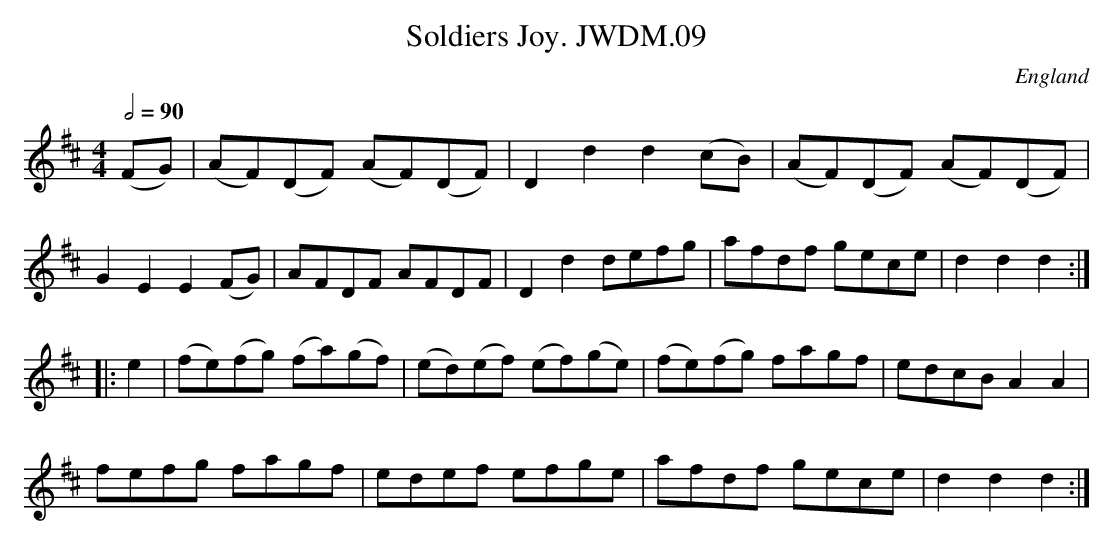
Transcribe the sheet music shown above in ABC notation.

X:1
T:Soldiers Joy. JWDM.09
L:1/8
M:4/4
O:England
Q:1/2=90
K:D
(FG)|(AF)(DF) (AF)(DF)|D2d2d2(cB)|(AF)(DF) (AF)(DF)|!
G2E2E2 (FG)|AFDF AFDF|D2d2 defg|afdf gece|d2d2d2:|!
|:e2|(fe)(fg) (fa)(gf)|(ed)(ef) (ef)(ge)|(fe)(fg) fagf|edcB A2A2|!
fefg fagf|edef efge|afdf gece|d2d2d2:|
